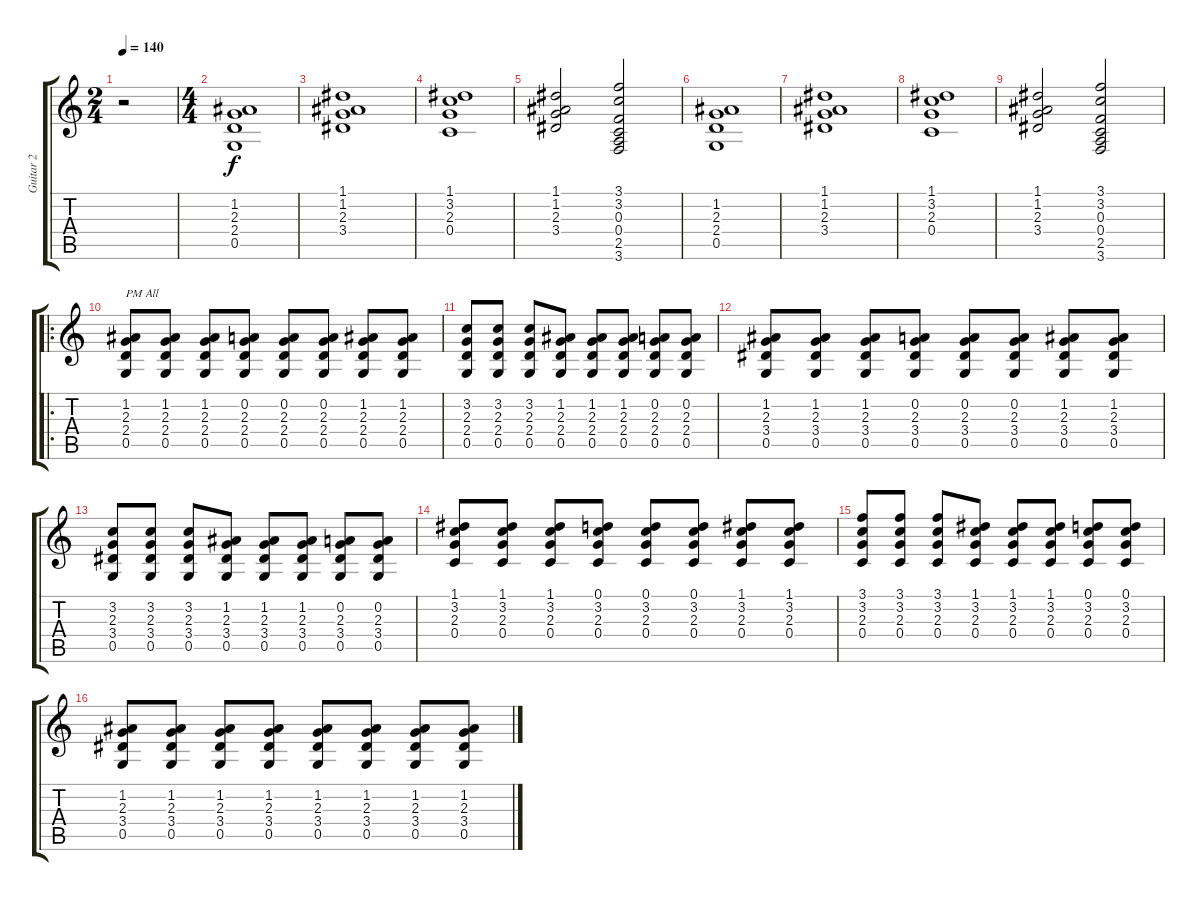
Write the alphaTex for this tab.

\track ("Guitar 2" "Guitar 2") {instrument distortionguitar}
\staff {score tabs}
\tuning (D4 A3 F3 C3 G2 D2) {hide}
\ts (2 4)
\tempo 140
\clef g2
\ks c
r.2{dy f instrument distortionguitar} |
\ts (4 4)
(1.2 2.3 2.4 0.5).1 |
(1.1 1.2 2.3 3.4).1 |
(1.1 3.2 2.3 0.4).1 |
(1.1 1.2 2.3 3.4).2 (3.1 3.2 0.3 0.4 2.5 3.6).2 |
(1.2 2.3 2.4 0.5).1 |
(1.1 1.2 2.3 3.4).1 |
(1.1 3.2 2.3 0.4).1 |
(1.1 1.2 2.3 3.4).2 (3.1 3.2 0.3 0.4 2.5 3.6).2 |
\ro
(1.2 2.3 2.4 0.5).8{txt "PM All"} (1.2 2.3 2.4 0.5).8 (1.2 2.3 2.4 0.5).8 (0.2 2.3 2.4 0.5).8 (0.2 2.3 2.4 0.5).8 (0.2 2.3 2.4 0.5).8 (1.2 2.3 2.4 0.5).8 (1.2 2.3 2.4 0.5).8 |
(3.2 2.3 2.4 0.5).8 (3.2 2.3 2.4 0.5).8 (3.2 2.3 2.4 0.5).8 (1.2 2.3 2.4 0.5).8 (1.2 2.3 2.4 0.5).8 (1.2 2.3 2.4 0.5).8 (0.2 2.3 2.4 0.5).8 (0.2 2.3 2.4 0.5).8 |
(1.2 2.3 3.4 0.5).8 (1.2 2.3 3.4 0.5).8 (1.2 2.3 3.4 0.5).8 (0.2 2.3 3.4 0.5).8 (0.2 2.3 3.4 0.5).8 (0.2 2.3 3.4 0.5).8 (1.2 2.3 3.4 0.5).8 (1.2 2.3 3.4 0.5).8 |
(3.2 2.3 3.4 0.5).8 (3.2 2.3 3.4 0.5).8 (3.2 2.3 3.4 0.5).8 (1.2 2.3 3.4 0.5).8 (1.2 2.3 3.4 0.5).8 (1.2 2.3 3.4 0.5).8 (0.2 2.3 3.4 0.5).8 (0.2 2.3 3.4 0.5).8 |
(1.1 3.2 2.3 0.4).8 (1.1 3.2 2.3 0.4).8 (1.1 3.2 2.3 0.4).8 (0.1 3.2 2.3 0.4).8 (0.1 3.2 2.3 0.4).8 (0.1 3.2 2.3 0.4).8 (1.1 3.2 2.3 0.4).8 (1.1 3.2 2.3 0.4).8 |
(3.1 3.2 2.3 0.4).8 (3.1 3.2 2.3 0.4).8 (3.1 3.2 2.3 0.4).8 (1.1 3.2 2.3 0.4).8 (1.1 3.2 2.3 0.4).8 (1.1 3.2 2.3 0.4).8 (0.1 3.2 2.3 0.4).8 (0.1 3.2 2.3 0.4).8 |
(1.2 2.3 3.4 0.5).8 (1.2 2.3 3.4 0.5).8 (1.2 2.3 3.4 0.5).8 (1.2 2.3 3.4 0.5).8 (1.2 2.3 3.4 0.5).8 (1.2 2.3 3.4 0.5).8 (1.2 2.3 3.4 0.5).8 (1.2 2.3 3.4 0.5).8
